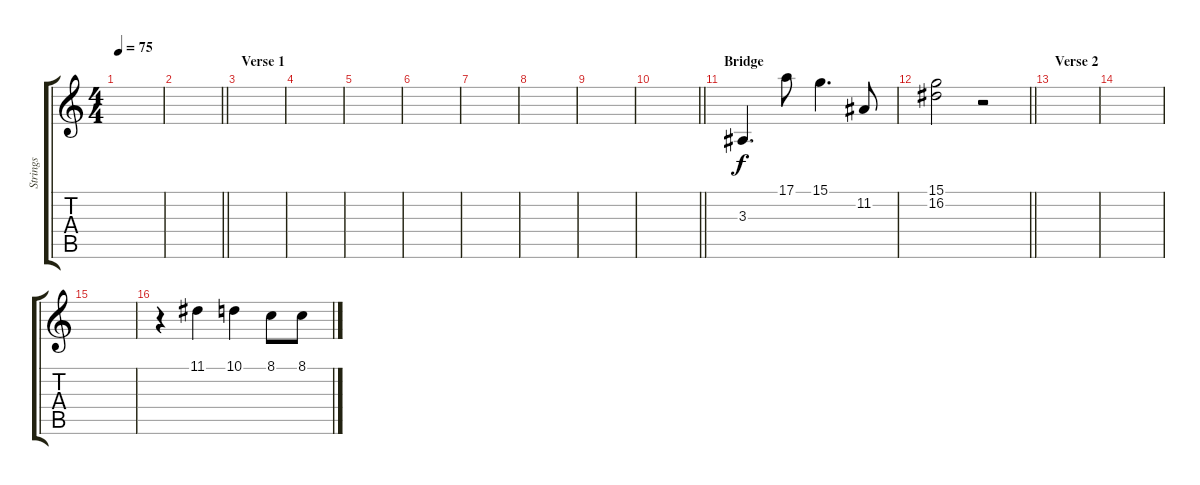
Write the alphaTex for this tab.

\track ("Strings" "Strings") {instrument stringensemble1}
\staff {score tabs}
\tuning (E4 B3 G3 D3 A2 E2) {hide}
\ts (4 4)
\tempo 75
\clef g2
\ks c
|
\barLineRight lightlight
|
\section ("" "Verse 1")
|
|
|
|
|
|
|
\barLineRight lightlight
|
\section ("" "Bridge")
3.3.4{d} 17.1.8 15.1.4{d} 11.2.8 |
\barLineRight lightlight
(15.1 16.2).2 r.2 |
\section ("" "Verse 2")
|
|
|
r.4 11.1.4 10.1.4 8.1.8 8.1.8
